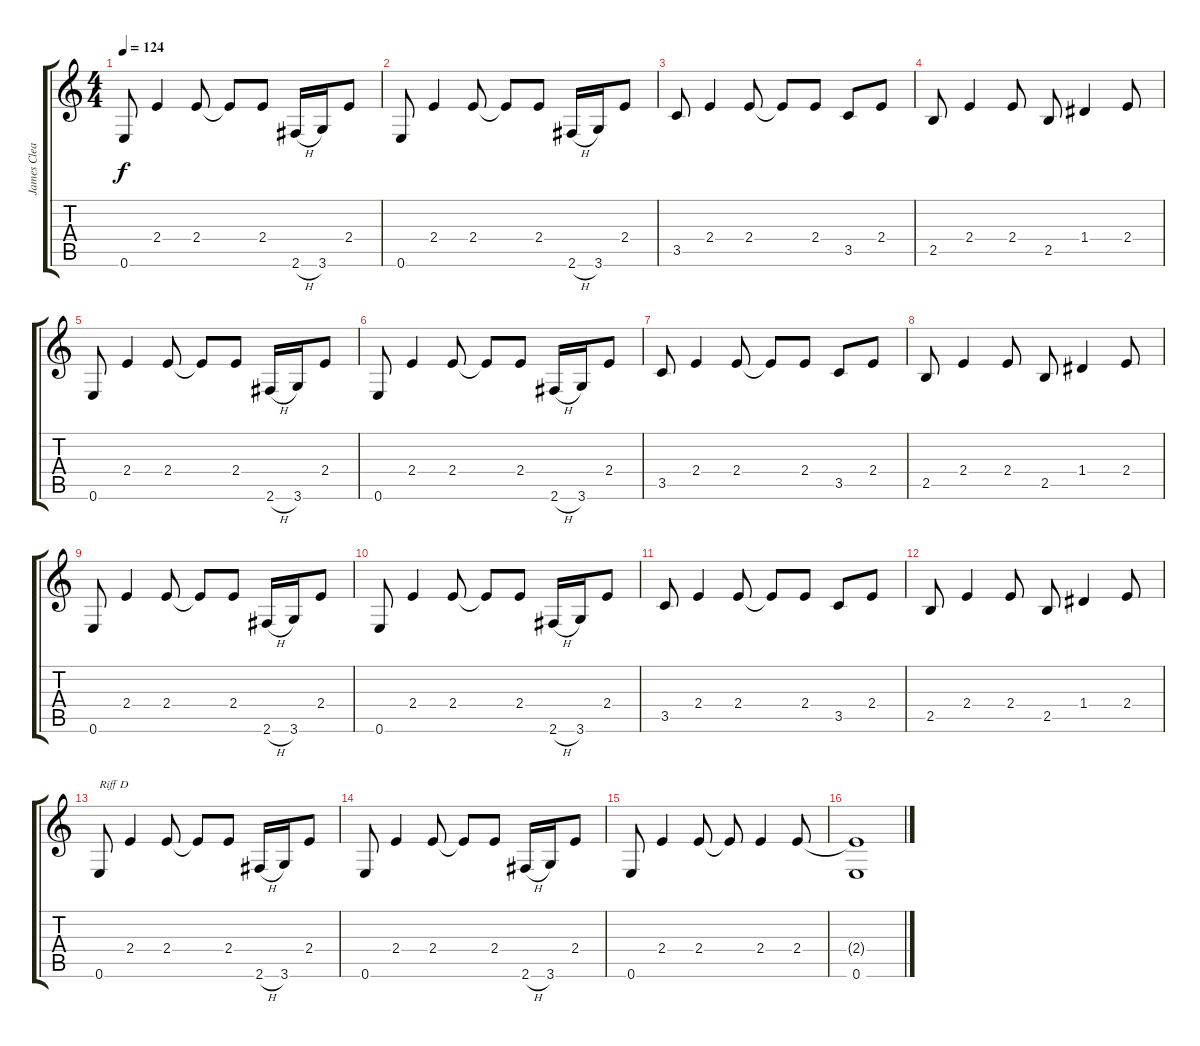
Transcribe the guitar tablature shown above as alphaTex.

\track ("James Clean" "James Clea") {instrument electricguitarclean}
\staff {score tabs}
\tuning (E4 B3 G3 D3 A2 E2) {hide}
\ts (4 4)
\tempo 124
\clef g2
\ks c
0.6.8{dy f} 2.4.4 2.4.8 2.4{t}.8 2.4.8 2.6{h}.16 3.6.16 2.4.8 |
0.6.8 2.4.4 2.4.8 2.4{t}.8 2.4.8 2.6{h}.16 3.6.16 2.4.8 |
3.5.8 2.4.4 2.4.8 2.4{t}.8 2.4.8 3.5.8 2.4.8 |
2.5.8 2.4.4 2.4.8 2.5.8 1.4.4 2.4.8 |
0.6.8 2.4.4 2.4.8 2.4{t}.8 2.4.8 2.6{h}.16 3.6.16 2.4.8 |
0.6.8 2.4.4 2.4.8 2.4{t}.8 2.4.8 2.6{h}.16 3.6.16 2.4.8 |
3.5.8 2.4.4 2.4.8 2.4{t}.8 2.4.8 3.5.8 2.4.8 |
2.5.8 2.4.4 2.4.8 2.5.8 1.4.4 2.4.8 |
0.6.8 2.4.4 2.4.8 2.4{t}.8 2.4.8 2.6{h}.16 3.6.16 2.4.8 |
0.6.8 2.4.4 2.4.8 2.4{t}.8 2.4.8 2.6{h}.16 3.6.16 2.4.8 |
3.5.8 2.4.4 2.4.8 2.4{t}.8 2.4.8 3.5.8 2.4.8 |
2.5.8 2.4.4 2.4.8 2.5.8 1.4.4 2.4.8 |
0.6.8{txt "Riff D"} 2.4.4 2.4.8 2.4{t}.8 2.4.8 2.6{h}.16 3.6.16 2.4.8 |
0.6.8 2.4.4 2.4.8 2.4{t}.8 2.4.8 2.6{h}.16 3.6.16 2.4.8 |
0.6.8 2.4.4 2.4.8 2.4{t}.8 2.4.4 2.4.8 |
(2.4{t} 0.6).1
